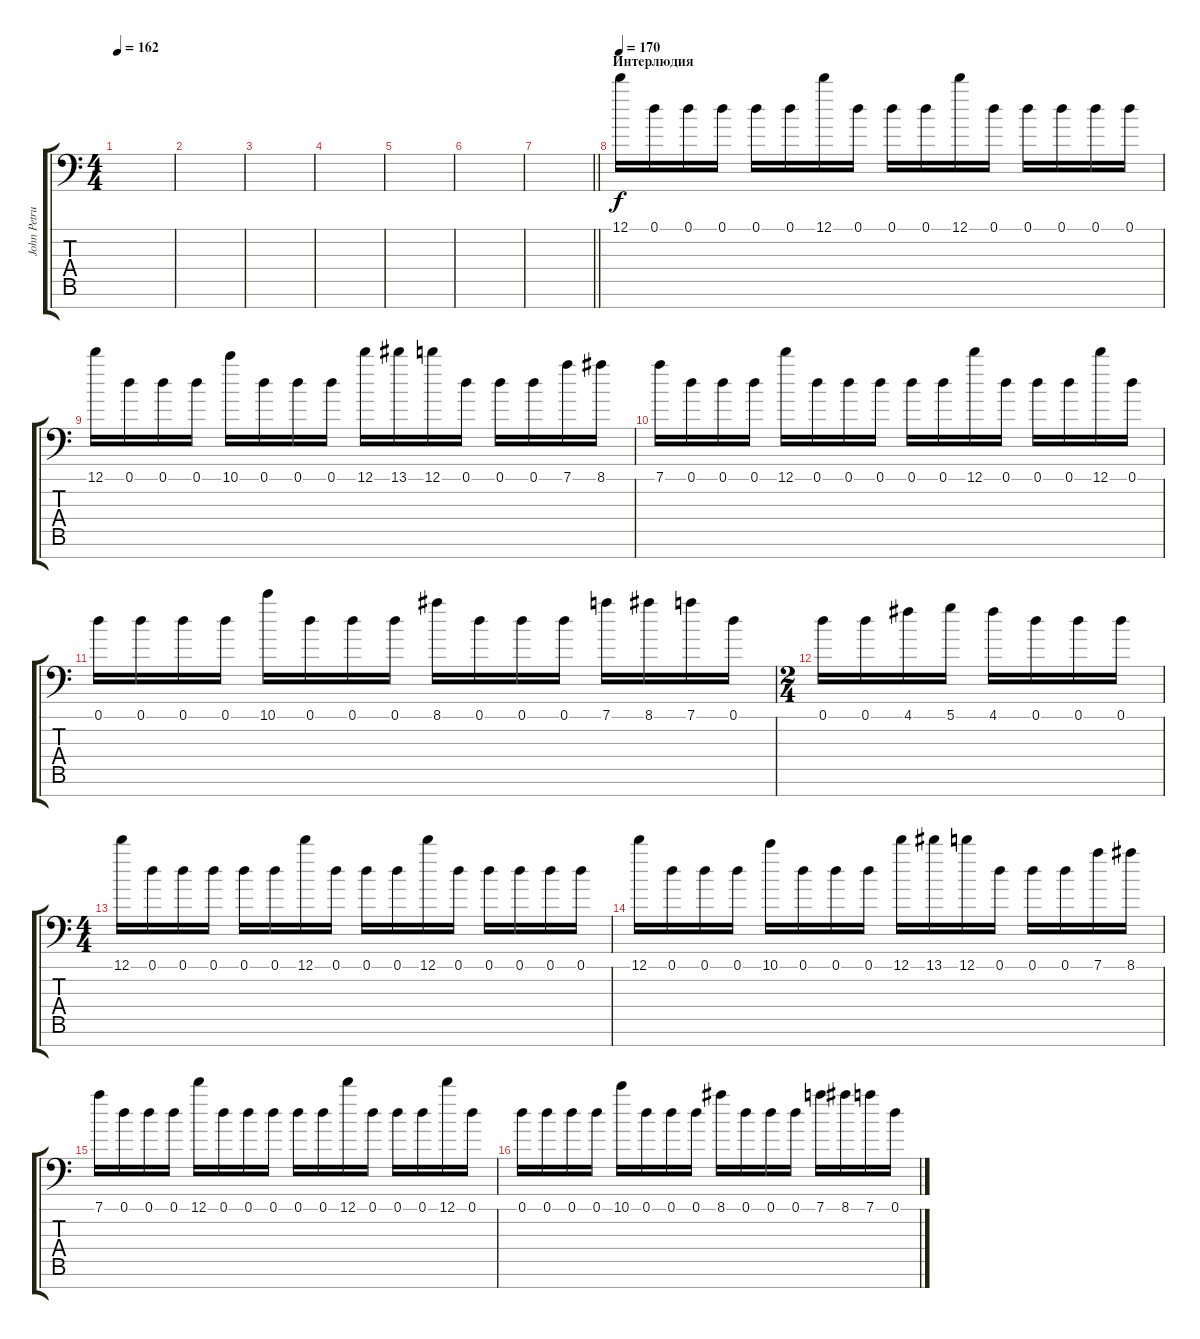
\track ("John Petrucci" "John Petru") {instrument distortionguitar}
\staff {score tabs}
\tuning (D4 A3 F3 C3 G2 D2 A1) {hide}
\ts (4 4)
\tempo 162
\clef f4
\ks c
|
|
|
|
|
|
\barLineRight lightlight
|
\section ("" "Интерлюдия")
\tempo 170
12.1.16 0.1.16 0.1.16 0.1.16 0.1.16 0.1.16 12.1.16 0.1.16 0.1.16 0.1.16 12.1.16 0.1.16 0.1.16 0.1.16 0.1.16 0.1.16 |
12.1.16 0.1.16 0.1.16 0.1.16 10.1.16 0.1.16 0.1.16 0.1.16 12.1.16 13.1.16 12.1.16 0.1.16 0.1.16 0.1.16 7.1.16 8.1.16 |
7.1.16 0.1.16 0.1.16 0.1.16 12.1.16 0.1.16 0.1.16 0.1.16 0.1.16 0.1.16 12.1.16 0.1.16 0.1.16 0.1.16 12.1.16 0.1.16 |
0.1.16 0.1.16 0.1.16 0.1.16 10.1.16 0.1.16 0.1.16 0.1.16 8.1.16 0.1.16 0.1.16 0.1.16 7.1.16 8.1.16 7.1.16 0.1.16 |
\ts (2 4)
0.1.16 0.1.16 4.1.16 5.1.16 4.1.16 0.1.16 0.1.16 0.1.16 |
\ts (4 4)
12.1.16 0.1.16 0.1.16 0.1.16 0.1.16 0.1.16 12.1.16 0.1.16 0.1.16 0.1.16 12.1.16 0.1.16 0.1.16 0.1.16 0.1.16 0.1.16 |
12.1.16 0.1.16 0.1.16 0.1.16 10.1.16 0.1.16 0.1.16 0.1.16 12.1.16 13.1.16 12.1.16 0.1.16 0.1.16 0.1.16 7.1.16 8.1.16 |
7.1.16 0.1.16 0.1.16 0.1.16 12.1.16 0.1.16 0.1.16 0.1.16 0.1.16 0.1.16 12.1.16 0.1.16 0.1.16 0.1.16 12.1.16 0.1.16 |
0.1.16 0.1.16 0.1.16 0.1.16 10.1.16 0.1.16 0.1.16 0.1.16 8.1.16 0.1.16 0.1.16 0.1.16 7.1.16 8.1.16 7.1.16 0.1.16
